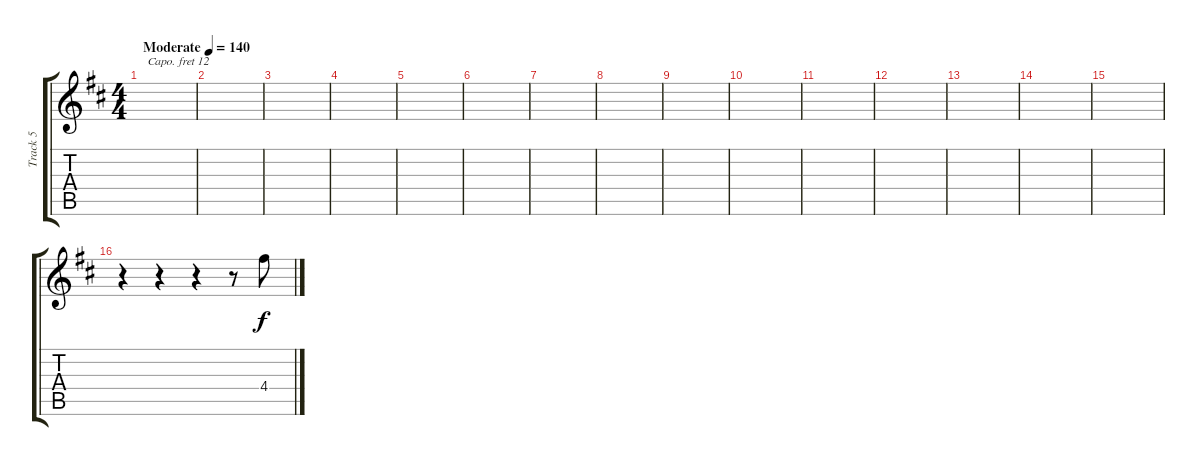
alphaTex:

\track ("Track 5" "Track 5") {instrument overdrivenguitar}
\staff {score tabs}
\capo 12
\tuning (E4 B3 G3 D3 A2 D2) {hide}
\ts (4 4)
\tempo (140 "Moderate")
\clef g2
\ks d
|
|
|
|
|
|
|
|
|
|
|
|
|
|
|
r.4 r.4 r.4 r.8 4.4.8
